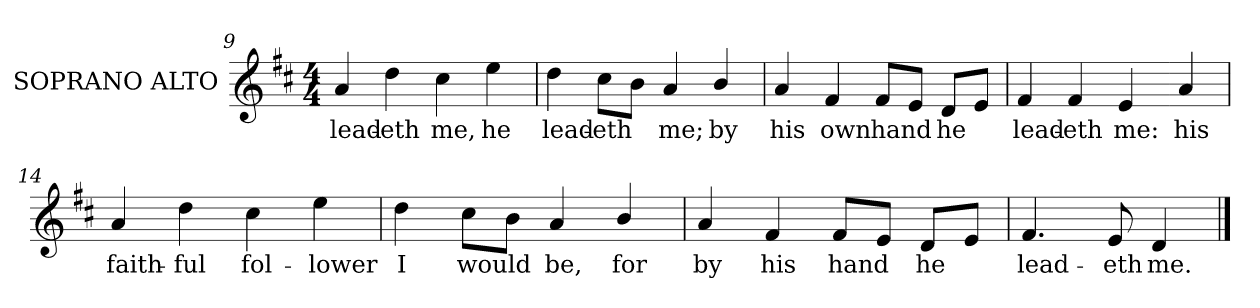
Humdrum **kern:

**kern	**text
*part1	*part1
*staff1	*staff1
*I"SOPRANO ALTO	*
*I'S. A.	*
*clefG2	*
*k[f#c#]	*
*D:	*
*M4/4	*
=9	=9
!	!LO:LY:b:color=#000000
4ai/	lead-
!	!LO:LY:b:color=#000000
4ddi\	-eth
!	!LO:LY:b:color=#000000
4cc#i\	me,
!	!LO:LY:b:color=#000000
4eei\	he
=10	=10
!	!LO:LY:b:color=#000000
4ddi\	lead-
!	!LO:LY:b:color=#000000
8cc#i\L	-eth
8bi\J	.
!	!LO:LY:b:color=#000000
4ai/	me;
!	!LO:LY:b:color=#000000
4bi/	by
=11	=11
!	!LO:LY:b:color=#000000
4ai/	his
!	!LO:LY:b:color=#000000
4f#i/	own
!	!LO:LY:b:color=#000000
8f#i/L	hand
8ei/J	.
!	!LO:LY:b:color=#000000
8di/L	he
8ei/J	.
!!LO:LB:g=z
=12	=12
!	!LO:LY:b:color=#000000
4f#i/	lead-
!	!LO:LY:b:color=#000000
4f#i/	-eth
!	!LO:LY:b:color=#000000
4ei/	me:
=13-	=13-
!	!LO:LY:b:color=#000000
4ai/	his
=14	=14
!	!LO:LY:b:color=#000000
4ai/	faith-
!	!LO:LY:b:color=#000000
4ddi\	-ful
!	!LO:LY:b:color=#000000
4cc#i\	fol-
!	!LO:LY:b:color=#000000
4eei\	-lower
!!LO:LB:g=z
=15	=15
!	!LO:LY:b:color=#000000
4ddi\	I
!	!LO:LY:b:color=#000000
8cc#i\L	would
8bi\J	.
!	!LO:LY:b:color=#000000
4ai/	be,
!	!LO:LY:b:color=#000000
4bi/	for
=16	=16
!	!LO:LY:b:color=#000000
4ai/	by
!	!LO:LY:b:color=#000000
4f#i/	his
!	!LO:LY:b:color=#000000
8f#i/L	hand
8ei/J	.
!	!LO:LY:b:color=#000000
8di/L	he
8ei/J	.
=17	=17
!	!LO:LY:b:color=#000000
4.f#i/	lead-
!	!LO:LY:b:color=#000000
8ei/	-eth
!	!LO:LY:b:color=#000000
4di/	me.
==	==
*-	*-
